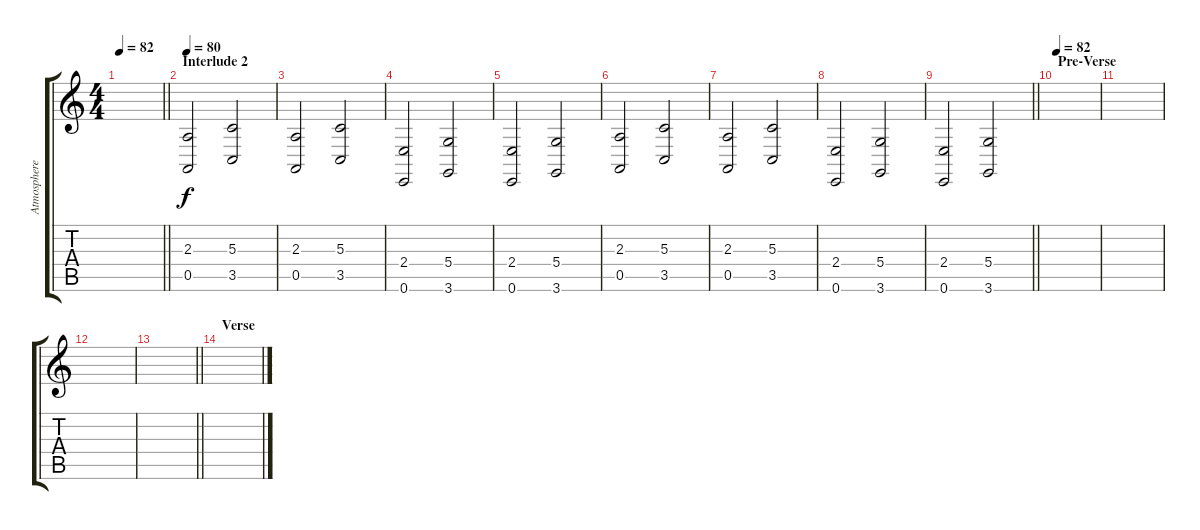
\track ("Atmosphere" "Atmosphere") {instrument choiraahs}
\staff {score tabs}
\tuning (E4 B3 G3 D3 A2 E2) {hide}
\ts (4 4)
\tempo 82
\clef g2
\barLineRight lightlight
\ks c
|
\section ("" "Interlude 2")
\tempo 80
(2.3 0.5).2 (5.3 3.5).2 |
(2.3 0.5).2 (5.3 3.5).2 |
(2.4 0.6).2 (5.4 3.6).2 |
(2.4 0.6).2 (5.4 3.6).2 |
(2.3 0.5).2 (5.3 3.5).2 |
(2.3 0.5).2 (5.3 3.5).2 |
(2.4 0.6).2 (5.4 3.6).2 |
\barLineRight lightlight
(2.4 0.6).2 (5.4 3.6).2 |
\section ("" "Pre-Verse")
\tempo 82
|
|
|
\barLineRight lightlight
|
\section ("" "Verse")
